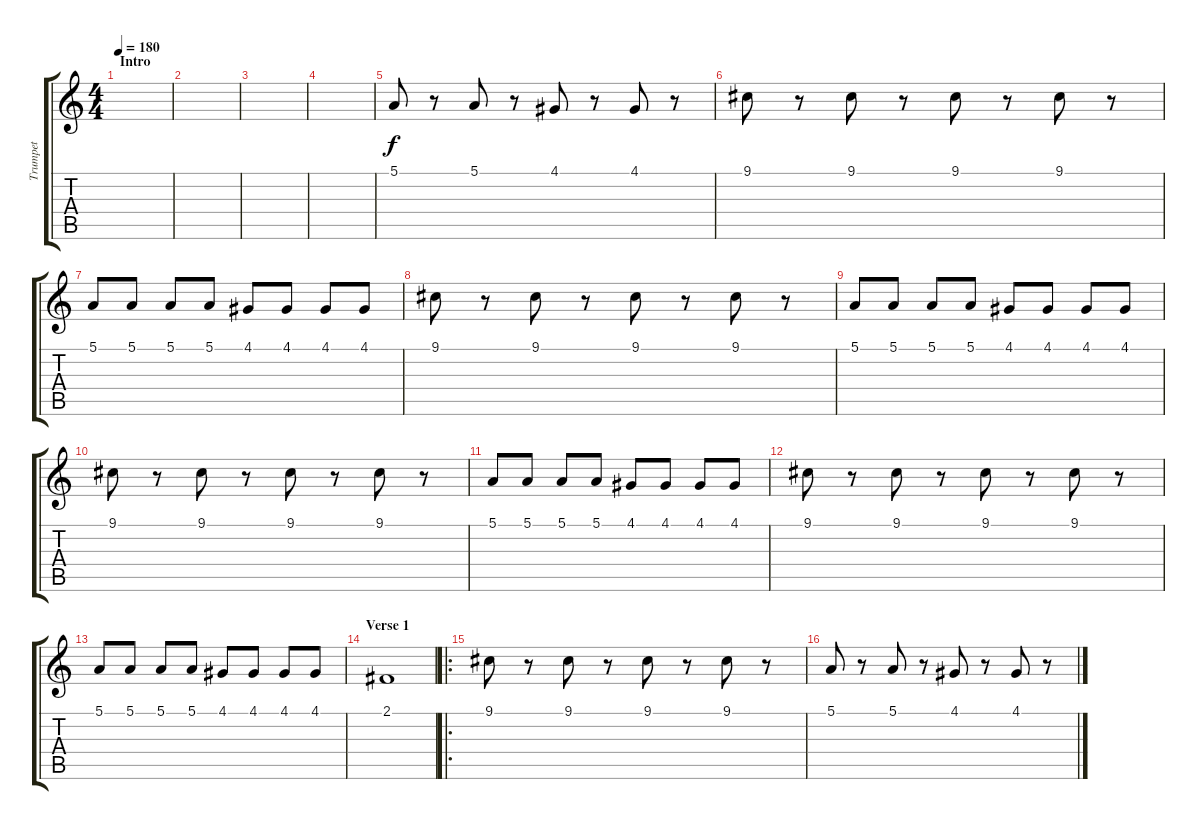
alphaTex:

\track ("Trumpet" "Trumpet") {instrument trumpet}
\staff {score tabs}
\tuning (E4 B3 G3 D3 A2 E2) {hide}
\ts (4 4)
\section ("" "Intro")
\tempo 180
\clef g2
\ks c
|
|
|
|
5.1.8 r.8 5.1.8 r.8 4.1.8 r.8 4.1.8 r.8 |
9.1.8 r.8 9.1.8 r.8 9.1.8 r.8 9.1.8 r.8 |
5.1.8 5.1.8 5.1.8 5.1.8 4.1.8 4.1.8 4.1.8 4.1.8 |
9.1.8 r.8 9.1.8 r.8 9.1.8 r.8 9.1.8 r.8 |
5.1.8 5.1.8 5.1.8 5.1.8 4.1.8 4.1.8 4.1.8 4.1.8 |
9.1.8 r.8 9.1.8 r.8 9.1.8 r.8 9.1.8 r.8 |
5.1.8 5.1.8 5.1.8 5.1.8 4.1.8 4.1.8 4.1.8 4.1.8 |
9.1.8 r.8 9.1.8 r.8 9.1.8 r.8 9.1.8 r.8 |
5.1.8 5.1.8 5.1.8 5.1.8 4.1.8 4.1.8 4.1.8 4.1.8 |
\section ("" "Verse 1")
2.1.1 |
\ro
9.1.8 r.8 9.1.8 r.8 9.1.8 r.8 9.1.8 r.8 |
5.1.8 r.8 5.1.8 r.8 4.1.8 r.8 4.1.8 r.8
